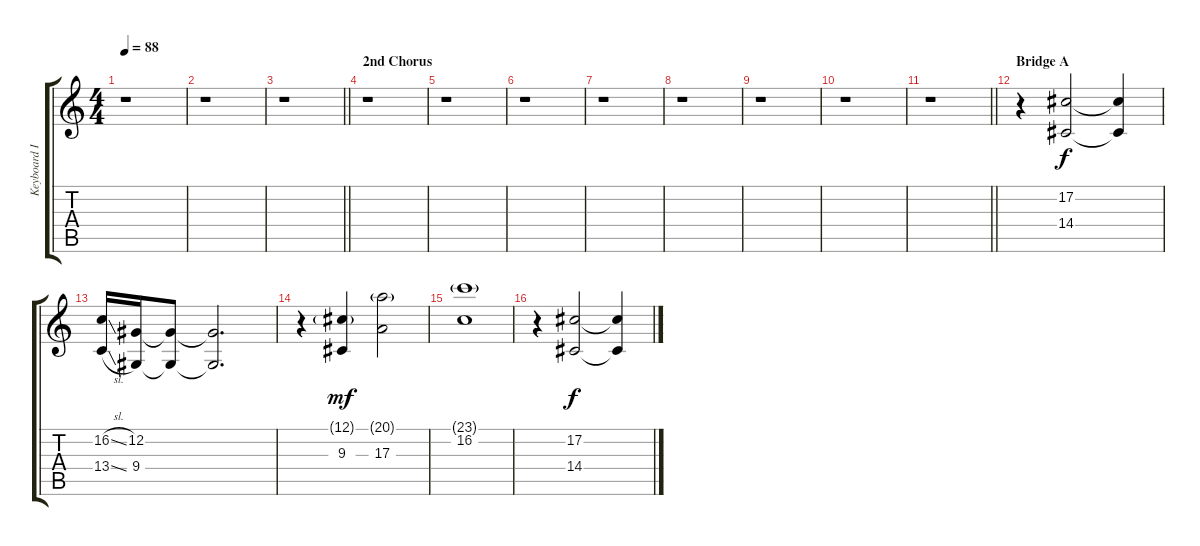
\track ("Keyboard I" "Keyboard I") {instrument synthstrings2}
\staff {score tabs}
\tuning (Db4 Ab3 E3 B2 Gb2 Db2) {hide}
\ts (4 4)
\tempo 88
\clef g2
\ks c
r.1{dy f} |
r.1 |
\barLineRight lightlight
r.1 |
\section ("" "2nd Chorus")
r.1 |
r.1 |
r.1 |
r.1 |
r.1 |
r.1 |
r.1 |
\barLineRight lightlight
r.1 |
\section ("" "Bridge A")
r.4 (17.2 14.4).2 (17.2{t} 14.4{t}).4 |
(16.2{sl} 13.4{sl}).16 (12.2 9.4).16 (12.2{t} 9.4{t}).8 (12.2{t} 9.4{t}).2{d} |
r.4 (12.1{g} 9.3).4{dy mf} (20.1{g} 17.3).2 |
(23.1{g} 16.2).1 |
r.4 (17.2 14.4).2{dy f} (17.2{t} 14.4{t}).4
